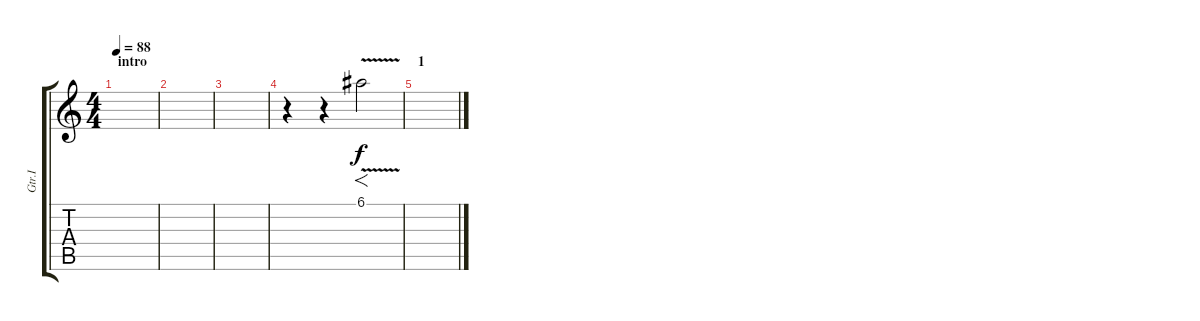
\track ("Gtr.I" "Gtr.I") {instrument distortionguitar}
\staff {score tabs}
\tuning (E4 B3 G3 D3 A2 E2) {hide}
\ts (4 4)
\section ("" "intro")
\tempo 88
\clef g2
\ks c
|
|
|
r.4 r.4 6.1{v}.2{f} |
\section ("" "1")
